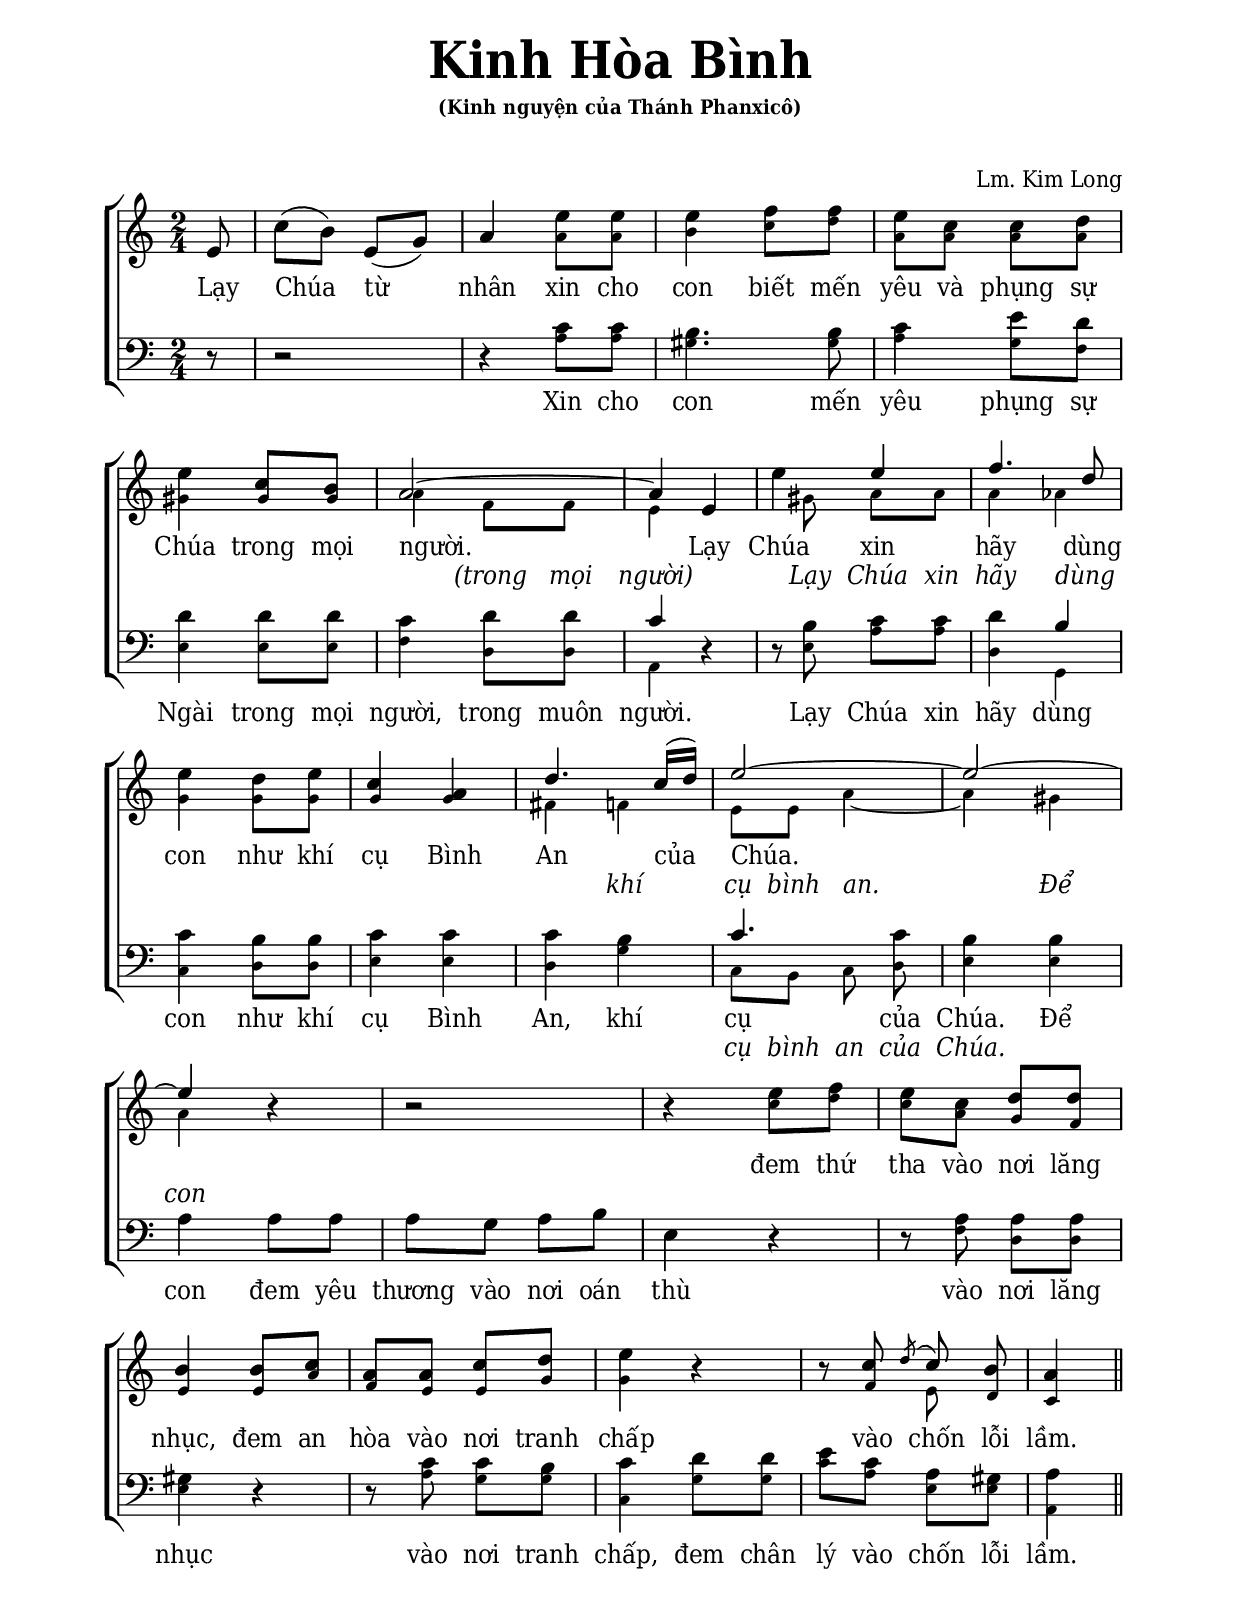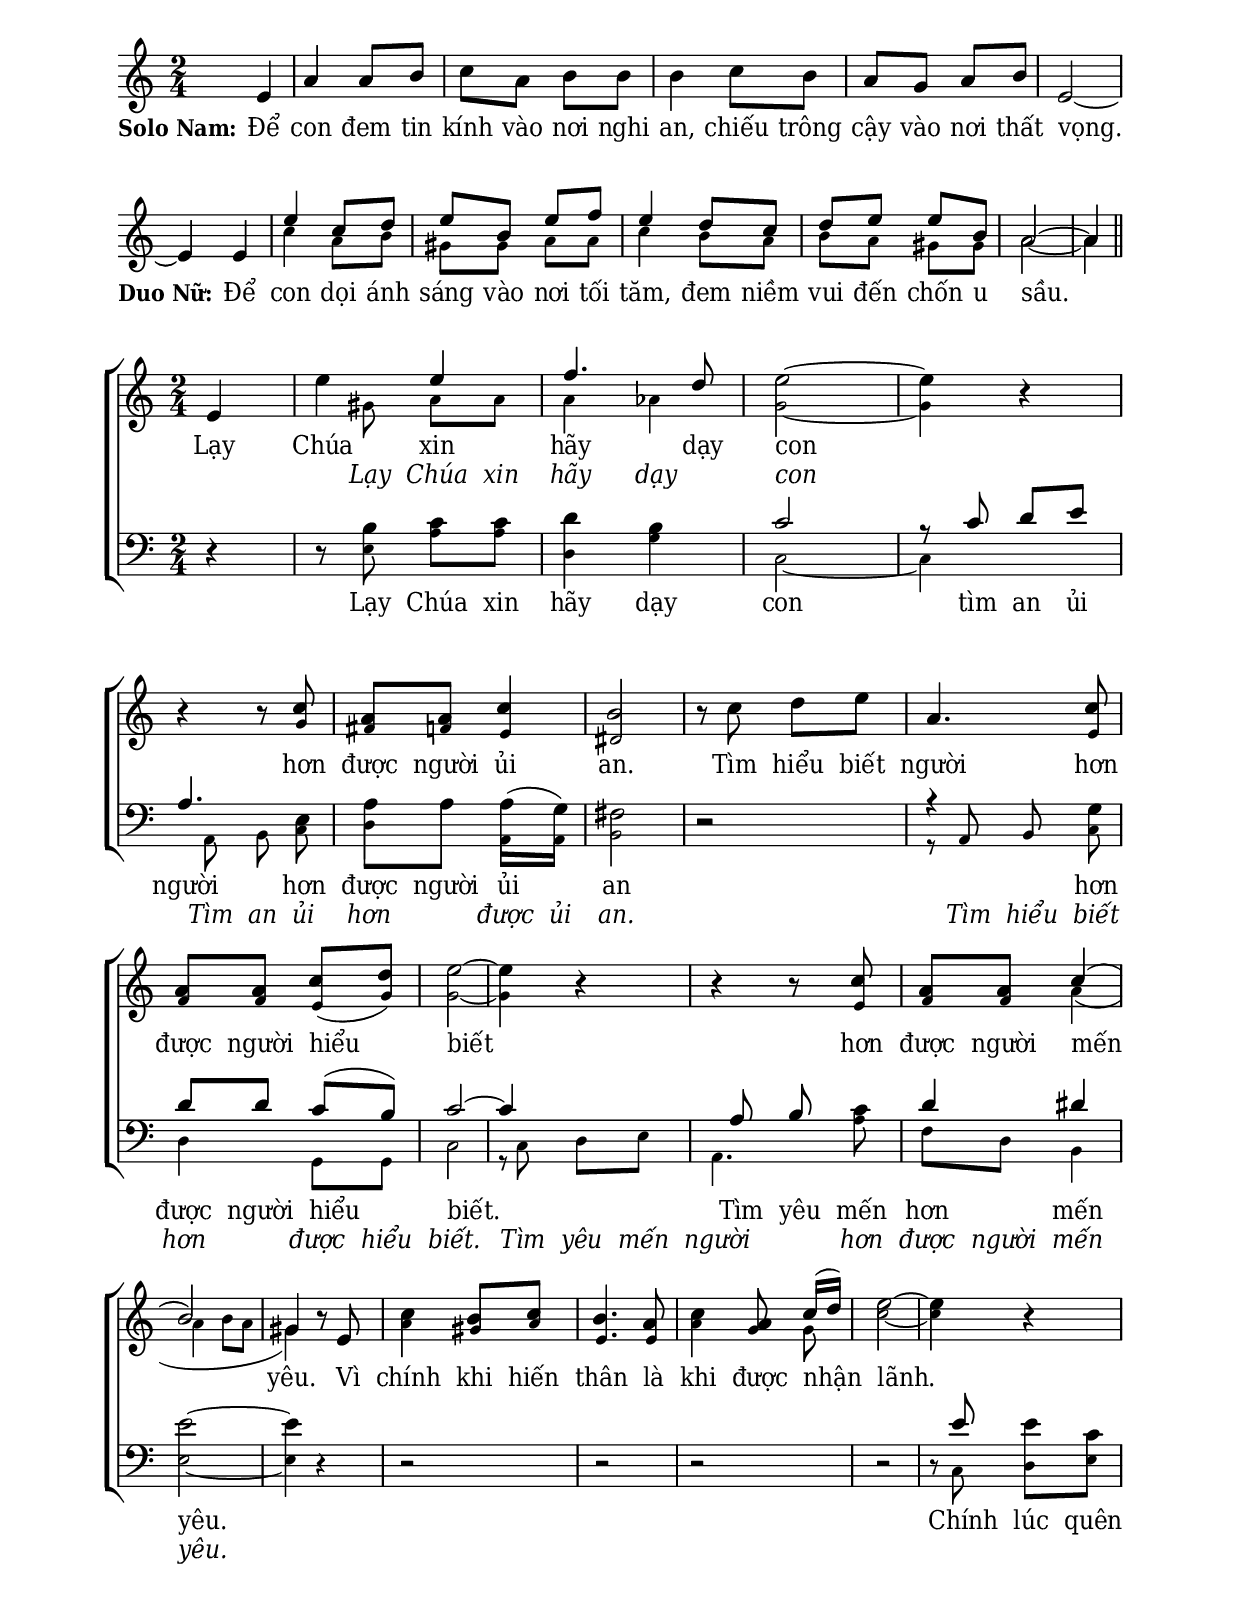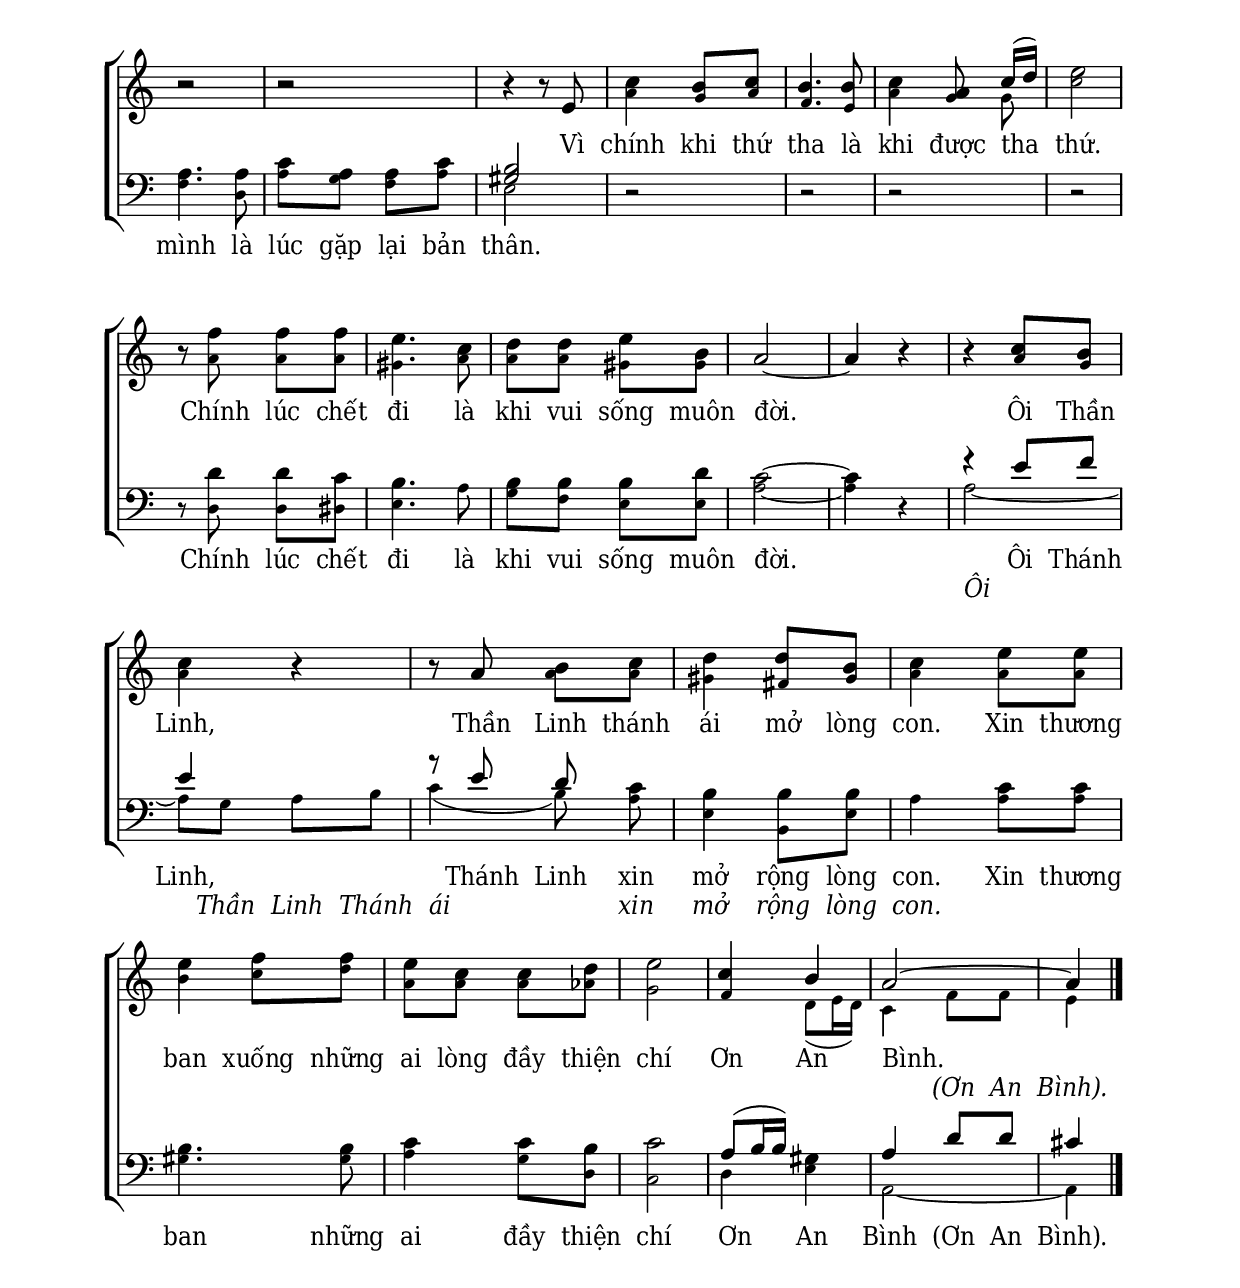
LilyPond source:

% Cài đặt chung\
\version "2.22.1"
\include "english.ly"

\header {
  title = \markup { \fontsize #3 "Kinh Hòa Bình" }
  subsubtitle = "(Kinh nguyện của Thánh Phanxicô)"
  composer = " "
  arranger = "Lm. Kim Long"
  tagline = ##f
}

% Nhạc phiên khúc
nhacPhienKhucSopMot = \relative c' {
  \partial 8 e8 |
  c' (b) e, (g) |
  a4 e'8 e |
  e4 f8 f |
  e c c d |
  e4 c8 b |
  a2 ~ |
  a4 e |
  e' e |
  f4. d8 |
  e4 d8 e |
  c4 a |
  d4. c16 (d) |
  e2 ~ |
  e ~ |
  e4 r |
  r2
  r4 e8 f |
  e c d d |
  b4 b8 c |
  a a c d |
  e4 r |
  r8 c \slashedGrace { d8(} c) b |
  a4 \bar "||"
}

nhacPhienKhucAltoMot = \relative c'' {
  \skip 8
  \skip 2
  \skip 4 a8 a |
  b4 c8 d |
  a a a a |
  gs4 gs8 gs |
  a4 f8 f |
  e4 r4 |
  r8 gs8 a a |
  a4 af |
  g g8 g |
  g4 g |
  fs f! |
  e8 e a4 ~ |
  a gs |
  a r |
  r2
  r4 c8 d |
  c a g f |
  e4 e8 a |
  f e e g |
  g4 r |
  r8 f e d |
  c4
}

nhacPhienKhucTenorMot = \relative c' {
  r8
  r2
  r4 c8 c |
  b4. b8 |
  c4 e8 d |
  d4 d8 d |
  c4 d8 d |
  c4 r |
  r8 b c c |
  d4 b |
  c b8 b |
  c4 c |
  c b |
  c4. c8 |
  b4 b |
  a a8 a |
  a g a b |
  e,4 r |
  r8 a a a |
  gs4 r | r8 c c b |
  c4 d8 d |
  e c a gs |
  a4
}

nhacPhienKhucBasMot = \relative c' {
  r8
  r2
  r4 a8 a |
  gs4. gs8 |
  a4 g8 f |
  e4 e8 e |
  f4 d8 d |
  a4 r |
  r8 e' a a |
  d,4 g, |
  c d8 d |
  e4 e |
  d g |
  c,8 b c d |
  e4 e |
  a a8 a |
  a g a b |
  e,4 r |
  r8 f8 d d |
  e4 r |
  r8 a g g |
  c,4 g'8 g |
  c a e e |
  a,4
}

nhacPhienKhucSopHai = \relative c' {
  \partial 4 e4 |
  a a8 b |
  c a b b |
  b4 c8 b |
  a g a b |
  e,2 ~ | \break
  e4 e |
  <<
    {
      \voiceOne
      e'4 c8 d |
      e b e f |
      e4 d8 c |
      d e e b |
      a2 ~ |
      a4 \bar "||"
    }
    %\\
    \new Voice = "splitpart" {
      \voiceTwo
      \override NoteHead.font-size = #-2
      c4 a8 b |
      gs gs a a |
      c4 b8 a |
      b a gs gs |
      a2 ~ |
      a4
    }
  >>
}

nhacPhienKhucSopBa = \relative c' {
  \partial 4 e4 |
  e'4 e |
  f4. d8 |
  e2 ~ |
  e4 r |
  r r8 c |
  a a c4 |
  b2 |
  r8 c d e |
  a,4. c8 |
  a a c (d) |
  e2 ~ |
  e4 r |
  r r8 c |
  a a c4 ( |
  b2) |
  g4 r8 e |
  c'4 b8 c |
  b4. a8
  c4 a8 c16 (d) |
  e2 ~ |
  e4 r |
  r2
  r
  r4 r8 e, |
  c'4 b8 c |
  b4. b8 |
  c4 a8 c16 (d) |
  e2 |
  r8 f f f |
  e4. c8 |
  d d e b |
  a2 ~ |
  a4 r |
  r c8 b |
  c4 r |
  r8 a b c |
  d4 d8 b |
  c4 e8 e |
  e4 f8 f |
  e c c d |
  e2 |
  c4 b |
  a2 ~ |
  a4 \bar "|."
}

nhacPhienKhucAltoBa = \relative c'' {
  \skip 4
  r8 gs a a |
  a4 af |
  g2 ~ |
  g4 r |
  r r8 g |
  fs f! e4 |
  ds2 |
  r8 c' d e |
  a,4. e8 |
  f f e (g) |
  g2 ~ |
  g4 r |
  r r8 e |
  f f a4 ( |
  a b8 a |
  gs4) r8 e |
  a4 gs8 a |
  e4. e8 |
  a4 g8 g |
  c2 ~ |
  c4 r |
  r2
  r
  r4 r8 e,8 |
  a4 g8 a |
  f4. e8 |
  a4 g8 g |
  c2 |
  r8 a a a |
  gs4. a8 |
  a a gs gs |
  a2 ~ |
  a4 r |
  r a8 g |
  a4 r |
  r8 a a a |
  gs4 fs8 gs |
  a4 a8 a |
  b4 c8 d |
  a a a af |
  g2 |
  f4 d8 (e16 d) |
  c4 f8 f |
  e4
}

nhacPhienKhucTenorBa = \relative c' {
  r4
  r8 b c c |
  d4 b |
  c2 |
  r8 c \stemUp d e |
  a,4. e8 |
  \stemNeutral
  a a a (g) |
  fs2 |
  r |
  r4 r8 g |
  \stemUp
  d' d c (b) |
  c2 ~ |
  c4 r |
  r8 a b c |
  d4 ds |
  e2 ~ |
  e4 r |
  r2
  r
  r
  r
  r8 e e c |
  a4. a8 c a a c |
  <b gs>2 |
  r
  r
  r
  r
  r8 d d c |
  b4. a8 |
  b b b d |
  c2 ~ |
  c4 r |
  r e8 f |
  e4 r |
  r8 e d c |
  b4 b8 b |
  a4 c8 c |
  b4. b8 |
  c4 c8 b |
  c2 |
  a8 (b16 b) gs4 |
  a d8 d |
  cs4
}

nhacPhienKhucBasBa = \relative c {
  r4
  r8 e a a |
  d,4 g |
  c,2 ~ |
  c4 r |
  r8 a b c |
  d4 a8 a |
  b2 |
  r
  r8 a b c |
  d4 g,8 g |
  c2 |
  r8 c
  \stemDown
  d e |
  a,4. a'8 |
  f d b4 |
  e2 ~ |
  e4 r |
  r2
  r
  r
  r
  r8 c d e |
  f4. d8 |
  a' g f a |
  e2 |
  r
  r
  r
  r
  r8 d d ds |
  e4. a8 |
  g8 f e e |
  a2 ~ |
  a4 r |
  a2 ~ |
  a8 g a b |
  c4 ( b8) a |
  e4 b8 e |
  a4 a8 a |
  gs4. gs8 |
  a4 g8 d |
  c2 |
  d4 e |
  a,2 ~ |
  a4
}

% Lời phiên khúc
loiPhienKhucSopMot = \lyrics {
  Lạy Chúa từ nhân
  xin cho con biết mến yêu và phụng sự Chúa trong mọi người.
  Lạy Chúa xin hãy dùng con như khí cụ Bình An của Chúa.
  đem thứ tha vào nơi lăng nhục,
  đem an hòa vào nơi tranh chấp
  vào chốn lỗi lầm.
}

loiPhienKhucAltoMot = \lyrics {
  \override Lyrics.LyricText.font-shape = #'italic
  \repeat unfold 13 { _ }
  (trong mọi người)
  Lạy Chúa xin hãy dùng
  \repeat unfold 6 { _ }
  khí cụ bình an.
  Để con
}

loiPhienKhucTenorMot = \lyrics {
  Xin cho con mến yêu phụng sự Ngài trong mọi người,
  trong muôn người.
  Lạy Chúa xin hãy dùng con như khí cụ Bình An,
  khí cụ của Chúa.
  Để con đem yêu thương vào nơi oán thù
  vào nơi lăng nhục
  vào nơi tranh chấp,
  đem chân lý vào chốn lỗi lầm.
}

loiPhienKhucBasMot = \lyrics {
  \override Lyrics.LyricText.font-shape = #'italic
  \repeat unfold 26 { _ }
  cụ bình an của Chúa.
}

loiPhienKhucSopHai = \lyrics {
  \set stanza = "Solo Nam:"
  Để con đem tin kính vào nơi nghi an,
  chiếu trông cậy vào nơi thất vọng.
  
  \set stanza = "Duo Nữ:"
  Để con dọi ánh sáng vào nơi tối tăm,
  đem niềm vui đến chốn u sầu.
}

loiPhienKhucSopBa = \lyrics {
  Lạy Chúa xin hãy dạy con
  hơn được người ủi an.
  Tìm hiểu biết người hơn được người hiểu biết
  hơn được người mến yêu.
  Vì chính khi hiến thân
  là khi được nhận lãnh.
  Vì chính khi thứ tha
  là khi được tha thứ.
  Chính lúc chết đi
  là khi vui sống muôn đời.
  Ôi Thần Linh, Thần Linh thánh ái
  mở lòng con.
  Xin thương ban xuống những ai lòng đầy thiện chí
  Ơn An Bình.
}

loiPhienKhucAltoBa = \lyrics {
  \override Lyrics.LyricText.font-shape = #'italic
  Lạy Chúa xin hãy dạy con
  \repeat unfold 71 { _ }
  (Ơn An Bình).
}

loiPhienKhucTenorBa = \lyrics {
  Lạy Chúa xin hãy dạy con
  tìm an ủi người hơn được người ủi an
  hơn được người hiểu biết.
  Tìm yêu mến hơn mến yêu.
  Chính lúc quên mình là lúc gặp lại bản thân.
  Chính lúc chết đi là khi vui sống muôn đời.
  Ôi Thánh Linh,
  Thánh Linh xin mở rộng lòng con.
  Xin thương ban những ai đầy thiện chí
  Ơn An Bình (Ơn An Bình).
}

loiPhienKhucBasBa = \lyrics {
  \override Lyrics.LyricText.font-shape = #'italic
  \repeat unfold 6 { _ }
  Tìm an ủi hơn được ủi an.
  Tìm hiểu biết hơn được hiểu biết.
  Tìm yêu mến người hơn được người mến yêu.
  \repeat unfold 20 { _ }
  Ôi Thần Linh Thánh ái xin mở rộng lòng con.
}

% Dàn trang
\paper {
  #(set-paper-size "a4")
  top-margin = 15\mm
  bottom-margin = 20\mm
  left-margin = 20\mm
  right-margin = 20\mm
  indent = #0
  #(define fonts
	 (make-pango-font-tree "Deja Vu Serif Condensed"
	 		       "Deja Vu Serif Condensed"
			       "Deja Vu Serif Condensed"
			       (/ 20 20)))
  print-page-number = ##f
  system-system-spacing = #'((basic-distance . 13)
                             (minimum-distance . 13)
                             (padding . 2))
  score-system-spacing = #'((basic-distance . 13)
                             (minimum-distance . 13)
                             (padding . 2))
  page-count = 3
}

TongNhip = {
  \key c \major \time 2/4
  \set Timing.beamExceptions = #'()
  \set Timing.baseMoment = #(ly:make-moment 1/4)
}

% Đổi kích thước nốt cho bè phụ
notBePhu =
#(define-music-function (font-size music) (number? ly:music?)
   (for-some-music
     (lambda (m)
       (if (music-is-of-type? m 'rhythmic-event)
           (begin
             (set! (ly:music-property m 'tweaks)
                   (cons `(font-size . ,font-size)
                         (ly:music-property m 'tweaks)))
             #t)
           #f))
     music)
   music)

\score {
  \new ChoirStaff <<
    \new Staff = diepKhuc \with {
        \consists "Merge_rests_engraver"
        printPartCombineTexts = ##f
      }
      <<
      \new Voice = "beSop"
        \TongNhip \partCombine
          { \partCombineChords \nhacPhienKhucSopMot }
          { \notBePhu -2 \nhacPhienKhucAltoMot }
        \new NullVoice = nhacThamChieuPhienKhucSopMot \nhacPhienKhucSopMot
        \new Lyrics \lyricsto nhacThamChieuPhienKhucSopMot \loiPhienKhucSopMot
        \new NullVoice = nhacThamChieuPhienKhucAltoMot \nhacPhienKhucAltoMot
        \new Lyrics \lyricsto nhacThamChieuPhienKhucAltoMot \loiPhienKhucAltoMot
      >>
    \new Staff = diepKhuc \with {
        \consists "Merge_rests_engraver"
        printPartCombineTexts = ##f
      }
      <<
      \new Voice = "beBass" {
        \clef bass
        \TongNhip \partCombine 
          \nhacPhienKhucTenorMot
          \notBePhu -2 { \nhacPhienKhucBasMot } }
        \new NullVoice = nhacThamChieuPhienKhucTenorMot \nhacPhienKhucTenorMot
        \new Lyrics \lyricsto nhacThamChieuPhienKhucTenorMot \loiPhienKhucTenorMot
        \new NullVoice = nhacThamChieuPhienKhucBasMot \nhacPhienKhucBasMot
        \new Lyrics \lyricsto nhacThamChieuPhienKhucBasMot \loiPhienKhucBasMot
      >>
  >>
  \layout {
    %\override Lyrics.LyricText.font-size = #+2
    \override Lyrics.LyricSpace.minimum-distance = #1.5
    \override Score.BarNumber.break-visibility = ##(#f #f #f)
    \override Staff.VerticalAxisGroup.staff-staff-spacing =
        #'((basic-distance . 8)
	   (minimum-distance . 8)
	   (padding . 1))
  }
}

\score {
  \new ChoirStaff <<
    \new Staff <<
      \new Voice = "beSop" {
        \TongNhip \nhacPhienKhucSopHai
      }
      \new Lyrics \lyricsto beSop \loiPhienKhucSopHai
      >>
  >>
  \layout {
    %\override Lyrics.LyricText.font-size = #+2
    \override Lyrics.LyricSpace.minimum-distance = #0.9
    \override Score.BarNumber.break-visibility = ##(#f #f #f)
    \override Score.SpacingSpanner.uniform-stretching = ##t
  }
}

\score {
  \new ChoirStaff <<
    \new Staff = diepKhuc \with {
        \consists "Merge_rests_engraver"
        printPartCombineTexts = ##f
      }
      <<
      \new Voice = "beSop"
        \TongNhip \partCombine
          { \partCombineChords \nhacPhienKhucSopBa }
          { \notBePhu -2 \nhacPhienKhucAltoBa }
        \new NullVoice = nhacThamChieuPhienKhucSopBa \nhacPhienKhucSopBa
        \new Lyrics \lyricsto nhacThamChieuPhienKhucSopBa \loiPhienKhucSopBa
        \new NullVoice = nhacThamChieuPhienKhucAltoBa \nhacPhienKhucAltoBa
        \new Lyrics \lyricsto nhacThamChieuPhienKhucAltoBa \loiPhienKhucAltoBa
      >>
    \new Staff = diepKhuc \with {
        %\consists "Merge_rests_engraver"
        printPartCombineTexts = ##f
      }
      <<
      \new Voice = "beBass" {
        \clef bass
        \TongNhip \partCombine
          \nhacPhienKhucTenorBa
          \notBePhu -2 { \nhacPhienKhucBasBa }
      }
        \new NullVoice = nhacThamChieuPhienKhucTenorBa \nhacPhienKhucTenorBa
        \new Lyrics \lyricsto nhacThamChieuPhienKhucTenorBa \loiPhienKhucTenorBa
        \new NullVoice = nhacThamChieuPhienKhucBasBa \nhacPhienKhucBasBa
        \new Lyrics \lyricsto nhacThamChieuPhienKhucBasBa \loiPhienKhucBasBa
      >>
  >>
  \layout {
    %\override Lyrics.LyricText.font-size = #+2
    \override Lyrics.LyricSpace.minimum-distance = #1.5
    \override Score.BarNumber.break-visibility = ##(#f #f #f)
    \override Staff.VerticalAxisGroup.staff-staff-spacing =
        #'((basic-distance . 8)
	   (minimum-distance . 8)
	   (padding . 1))
  }
}
